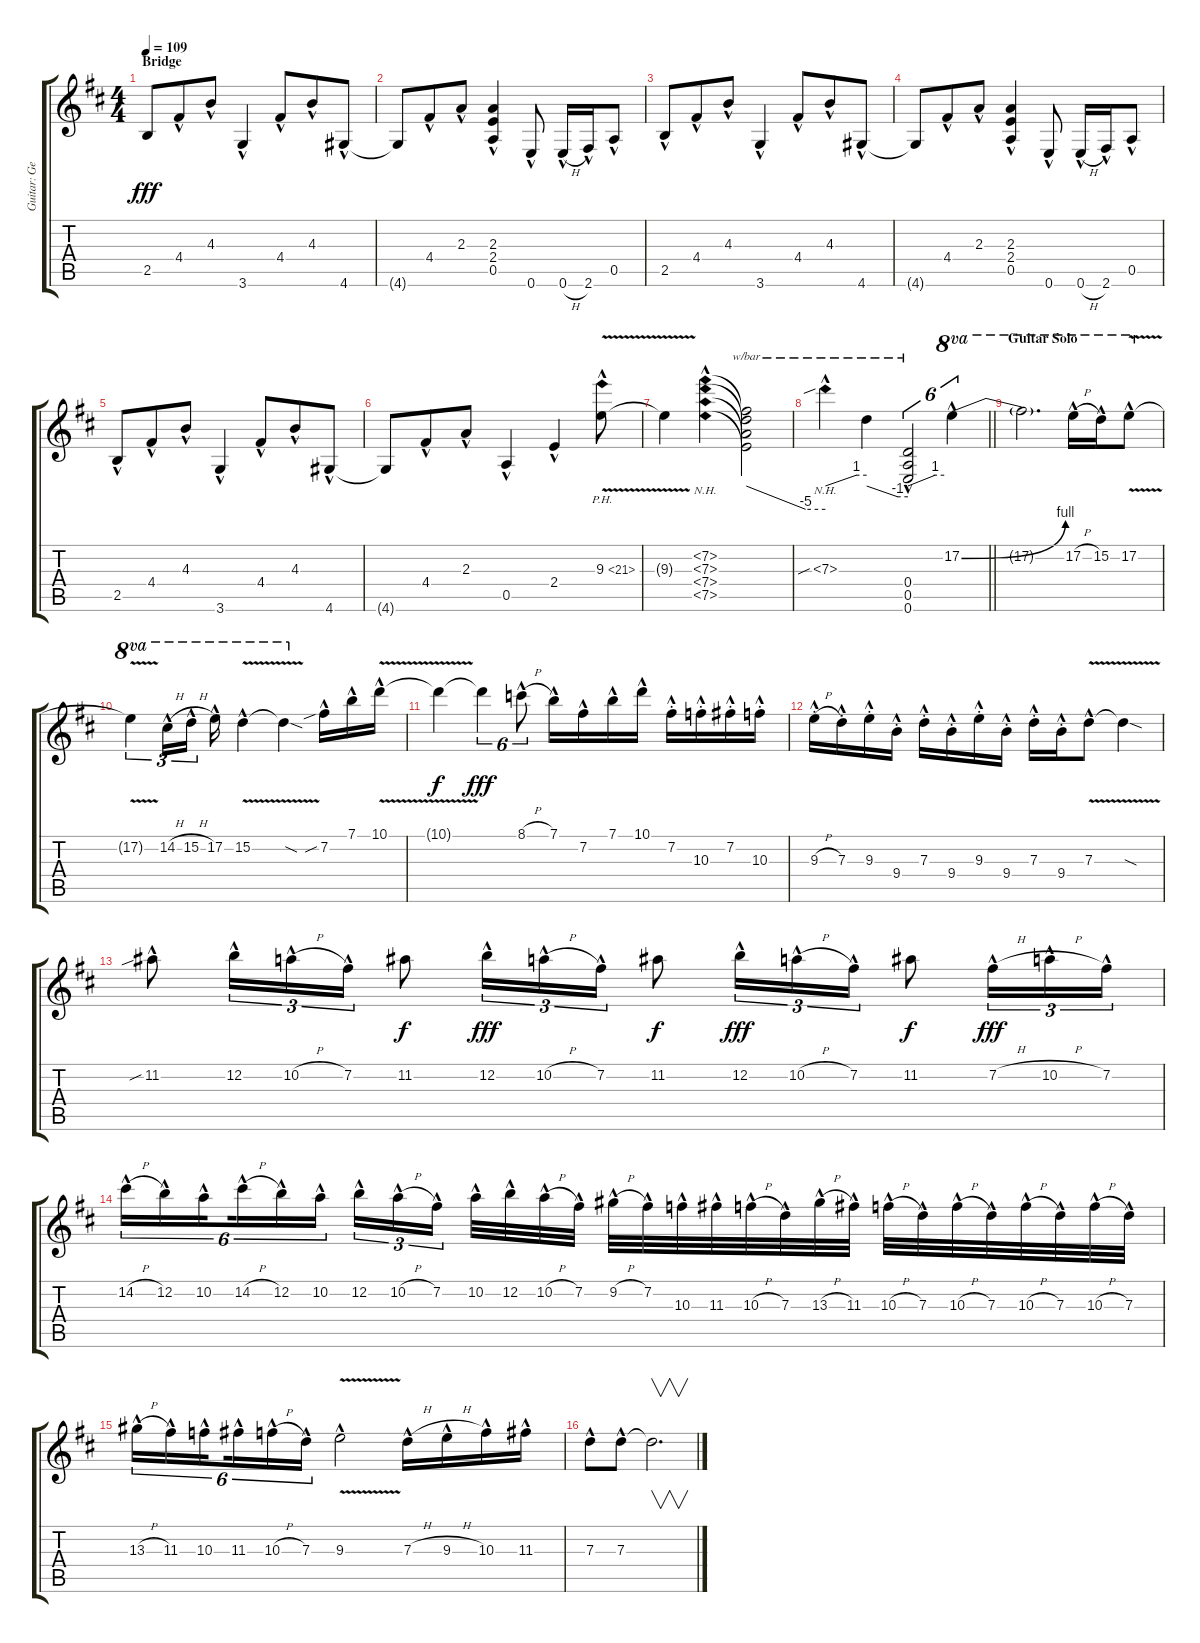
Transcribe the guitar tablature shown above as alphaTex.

\track ("Guitar: George" "Guitar: Ge") {instrument overdrivenguitar}
\staff {score tabs}
\tuning (E4 B3 G3 D3 A2 E2) {hide}
\ts (4 4)
\section ("" "Bridge")
\tempo 109
\clef g2
\ks d
2.5{t}.8{dy fff} 4.4{hac}.8{beam merge} 4.3{hac}.8 3.6{hac}.4 4.4{hac}.8{beam merge} 4.3{hac}.8 4.6{hac}.8 |
4.6{t}.8 4.4{hac}.8{beam merge} 2.3{hac}.8 (2.3{hac} 2.4{hac} 0.5{hac}).4 0.6{hac}.8 0.6{h hac}.16 2.6{hac}.16 0.5{hac}.8 |
2.5{hac}.8 4.4{hac}.8{beam merge} 4.3{hac}.8 3.6{hac}.4 4.4{hac}.8{beam merge} 4.3{hac}.8 4.6{hac}.8 |
4.6{t}.8 4.4{hac}.8{beam merge} 2.3{hac}.8 (2.3{hac} 2.4{hac} 0.5{hac}).4 0.6{hac}.8 0.6{h hac}.16 2.6{hac}.16 0.5{hac}.8 |
2.5{hac}.8 4.4{hac}.8{beam merge} 4.3{hac}.8 3.6{hac}.4 4.4{hac}.8{beam merge} 4.3{hac}.8 4.6{hac}.8 |
4.6{t}.8 4.4{hac}.8{beam merge} 2.3{hac}.8 0.5{hac}.4 2.4{hac}.4 9.3{ph 12 v hac}.8{volume 16 instrument overdrivenguitar} |
9.3{t}.4 (7.2{nh hac} 7.3{nh hac} 7.4{nh hac} 7.5{nh hac}).4 (7.2{t} 7.3{t} 7.4{t} 7.5{t}).2{tbe (custom default 0 0 45 -20 60 -20)} |
\barLineRight lightlight
7.3{nh sib hac}.4{tbe (custom default 0 0 45 4 60 4)} 7.3{t}.4{tbe (custom default 0 0 45 -4 60 -4)} (0.4{hac} 0.5{hac} 0.6).2{tu (6 4) tbe (custom default 0 0 45 4 60 4)} 17.2{be (bend 0 0 60 4) hac}.4{tu (6 4) ot 8va} |
\section ("" "Guitar Solo")
17.2{t}.2{d ot 8va} 17.2{h hac}.16{ot 8va} 15.2{hac}.16{ot 8va} 17.2{v hac}.8{ot 8va} |
17.2{t}.4{tu (3 2) ot 8va} 14.2{h hac}.16{tu (3 2) ot 8va} 15.2{h hac}.16{tu (3 2) ot 8va} 17.2{hac}.16{ot 8va} 15.2{v hac}.4{ot 8va} 15.2{sod t}.4{ot 8va} 7.2{sib hac}.16 7.1{hac}.16 10.1{v hac}.16 |
10.1{t}.4{dy f} 10.1{t}.4{tu (6 4) dy fff} 8.1{h hac}.8{tu (6 4)} 7.1{hac}.16 7.2{hac}.16 7.1{hac}.16 10.1{hac}.16 7.2{hac st}.16 10.3{hac st}.16 7.2{hac st}.16 10.3{hac st}.16 |
9.3{h hac st}.16 7.3{hac st}.16 9.3{hac st}.16 9.4{hac st}.16 7.3{hac st}.16 9.4{hac st}.16 9.3{hac st}.16 9.4{hac st}.16 7.3{hac st}.16 9.4{hac st}.16 7.3{v hac}.8 7.3{sod t}.4 |
11.2{sib hac}.8 12.2{hac}.16{tu (3 2)} 10.2{h hac}.16{tu (3 2)} 7.2{hac}.16{tu (3 2)} 11.2.8{dy f} 12.2{hac}.16{tu (3 2) dy fff} 10.2{h hac}.16{tu (3 2)} 7.2{hac}.16{tu (3 2)} 11.2.8{dy f} 12.2{hac}.16{tu (3 2) dy fff} 10.2{h hac}.16{tu (3 2)} 7.2{hac}.16{tu (3 2)} 11.2.8{dy f} 7.2{h hac}.16{tu (3 2) dy fff} 10.2{h hac}.16{tu (3 2)} 7.2{hac}.16{tu (3 2)} |
14.2{h hac}.16{tu (6 4)} 12.2{hac}.16{tu (6 4)} 10.2{hac}.16{tu (6 4) beam splitsecondary} 14.2{h hac}.16{tu (6 4)} 12.2{hac}.16{tu (6 4)} 10.2{hac}.16{tu (6 4)} 12.2{hac}.16{tu (3 2)} 10.2{h hac}.16{tu (3 2)} 7.2{hac}.16{tu (3 2) beam splitsecondary} 10.2{hac}.32 12.2{hac}.32 10.2{h hac}.32 7.2{hac}.32 9.2{h hac}.32 7.2{hac}.32 10.3{hac}.32 11.3{hac}.32 10.3{h hac}.32 7.3{hac}.32 13.3{h hac}.32 11.3{hac}.32 10.3{h hac}.32 7.3{hac}.32 10.3{h hac}.32 7.3{hac}.32 10.3{h hac}.32 7.3{hac}.32 10.3{h hac}.32 7.3{hac}.32 |
13.3{h hac}.16{tu (6 4)} 11.3{hac}.16{tu (6 4)} 10.3{hac}.16{tu (6 4) beam splitsecondary} 11.3{hac}.16{tu (6 4)} 10.3{h hac}.16{tu (6 4)} 7.3{hac}.16{tu (6 4)} 9.3{v hac}.2 7.3{h hac}.16 9.3{h hac}.16 10.3{hac}.16 11.3{hac}.16 |
7.3{hac}.8 7.3{hac}.8 7.3{t}.2{v d}
